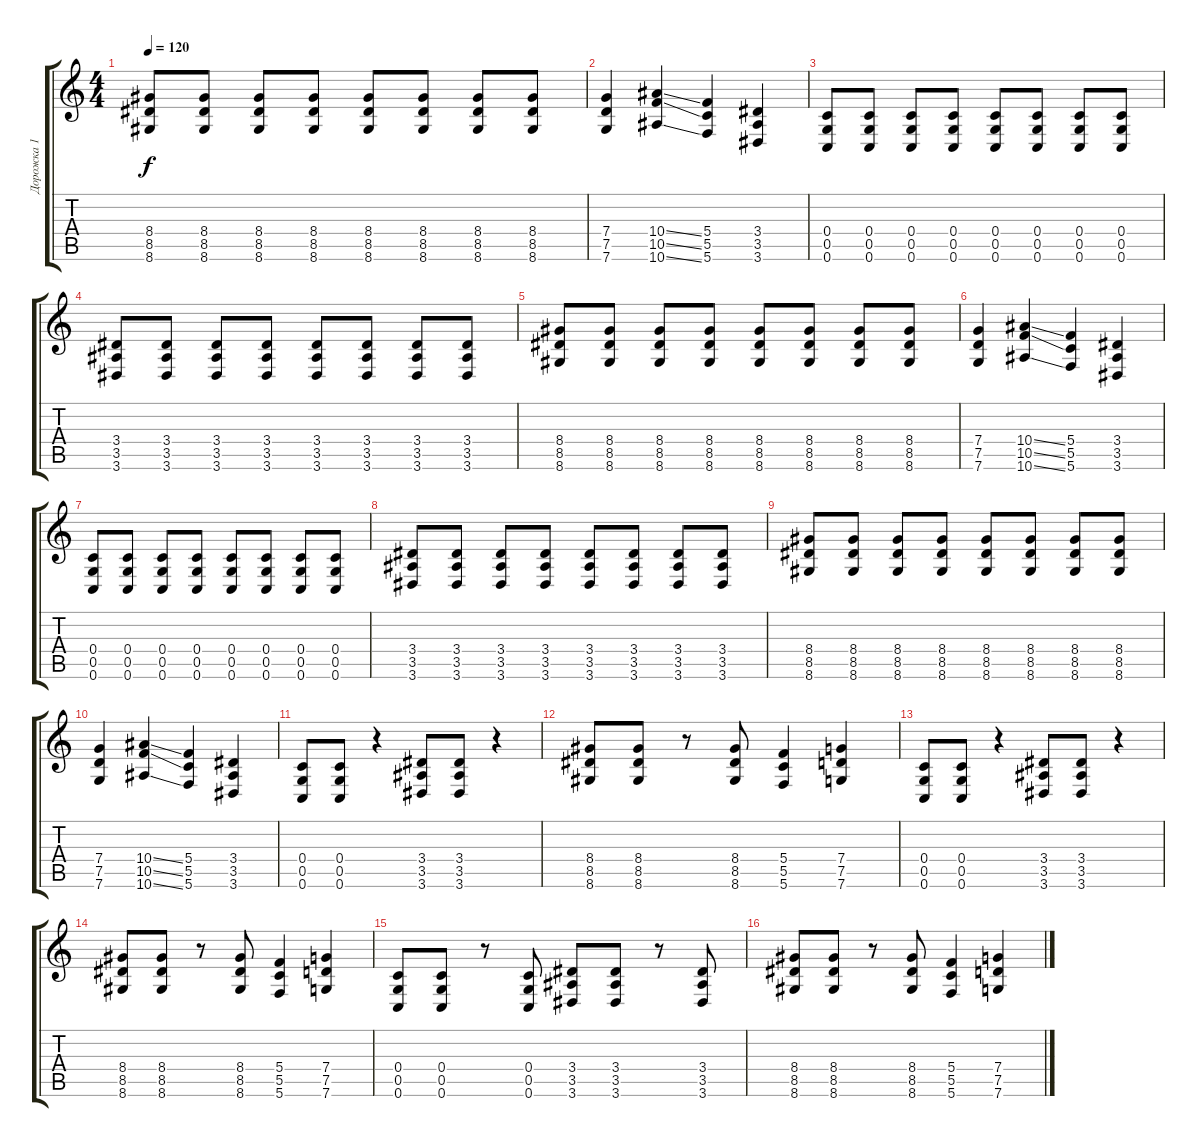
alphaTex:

\track ("Дорожка 1" "Дорожка 1") {instrument distortionguitar}
\staff {score tabs}
\tuning (D4 A3 F3 C3 G2 C2) {hide}
\ts (4 4)
\tempo 120
\clef g2
\ks c
(8.4 8.5 8.6).8{dy f} (8.4 8.5 8.6).8 (8.4 8.5 8.6).8 (8.4 8.5 8.6).8 (8.4 8.5 8.6).8 (8.4 8.5 8.6).8 (8.4 8.5 8.6).8 (8.4 8.5 8.6).8 |
(7.4 7.5 7.6).4 (10.4{ss} 10.5{ss} 10.6{ss}).4 (5.4 5.5 5.6).4 (3.4 3.5 3.6).4 |
(0.4 0.5 0.6).8 (0.4 0.5 0.6).8 (0.4 0.5 0.6).8 (0.4 0.5 0.6).8 (0.4 0.5 0.6).8 (0.4 0.5 0.6).8 (0.4 0.5 0.6).8 (0.4 0.5 0.6).8 |
(3.4 3.5 3.6).8 (3.4 3.5 3.6).8 (3.4 3.5 3.6).8 (3.4 3.5 3.6).8 (3.4 3.5 3.6).8 (3.4 3.5 3.6).8 (3.4 3.5 3.6).8 (3.4 3.5 3.6).8 |
(8.4 8.5 8.6).8 (8.4 8.5 8.6).8 (8.4 8.5 8.6).8 (8.4 8.5 8.6).8 (8.4 8.5 8.6).8 (8.4 8.5 8.6).8 (8.4 8.5 8.6).8 (8.4 8.5 8.6).8 |
(7.4 7.5 7.6).4 (10.4{ss} 10.5{ss} 10.6{ss}).4 (5.4 5.5 5.6).4 (3.4 3.5 3.6).4 |
(0.4 0.5 0.6).8 (0.4 0.5 0.6).8 (0.4 0.5 0.6).8 (0.4 0.5 0.6).8 (0.4 0.5 0.6).8 (0.4 0.5 0.6).8 (0.4 0.5 0.6).8 (0.4 0.5 0.6).8 |
(3.4 3.5 3.6).8 (3.4 3.5 3.6).8 (3.4 3.5 3.6).8 (3.4 3.5 3.6).8 (3.4 3.5 3.6).8 (3.4 3.5 3.6).8 (3.4 3.5 3.6).8 (3.4 3.5 3.6).8 |
(8.4 8.5 8.6).8 (8.4 8.5 8.6).8 (8.4 8.5 8.6).8 (8.4 8.5 8.6).8 (8.4 8.5 8.6).8 (8.4 8.5 8.6).8 (8.4 8.5 8.6).8 (8.4 8.5 8.6).8 |
(7.4 7.5 7.6).4 (10.4{ss} 10.5{ss} 10.6{ss}).4 (5.4 5.5 5.6).4 (3.4 3.5 3.6).4 |
(0.4 0.5 0.6).8 (0.4 0.5 0.6).8 r.4 (3.4 3.5 3.6).8 (3.4 3.5 3.6).8 r.4 |
(8.4 8.5 8.6).8 (8.4 8.5 8.6).8 r.8 (8.4 8.5 8.6).8 (5.4 5.5 5.6).4 (7.4 7.5 7.6).4 |
(0.4 0.5 0.6).8 (0.4 0.5 0.6).8 r.4 (3.4 3.5 3.6).8 (3.4 3.5 3.6).8 r.4 |
(8.4 8.5 8.6).8 (8.4 8.5 8.6).8 r.8 (8.4 8.5 8.6).8 (5.4 5.5 5.6).4 (7.4 7.5 7.6).4 |
(0.4 0.5 0.6).8 (0.4 0.5 0.6).8 r.8 (0.4 0.5 0.6).8 (3.4 3.5 3.6).8 (3.4 3.5 3.6).8 r.8 (3.4 3.5 3.6).8 |
(8.4 8.5 8.6).8 (8.4 8.5 8.6).8 r.8 (8.4 8.5 8.6).8 (5.4 5.5 5.6).4 (7.4 7.5 7.6).4
